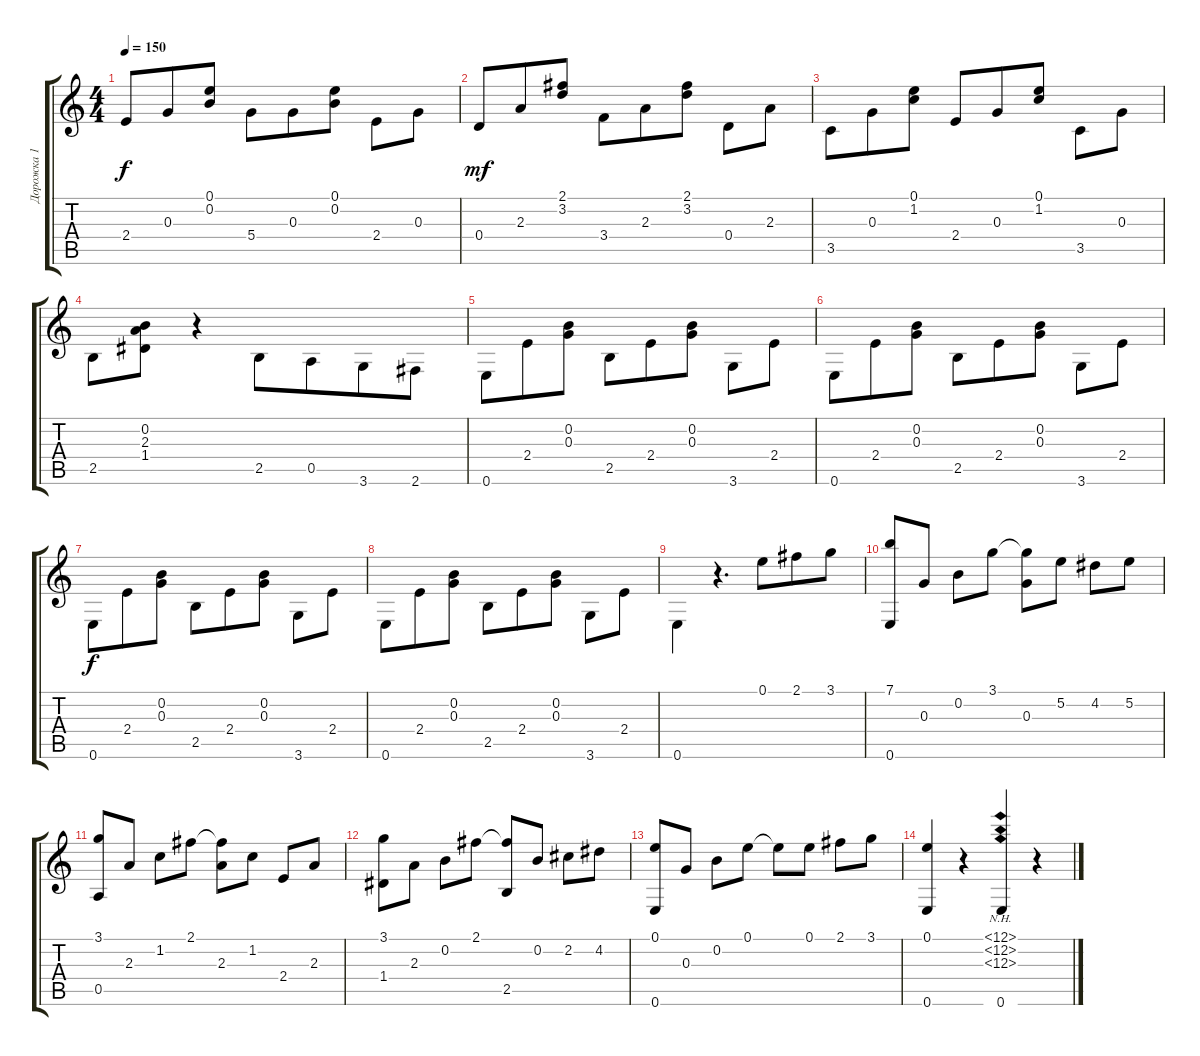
\track ("Дорожка 1" "Дорожка 1") {instrument acousticguitarnylon}
\staff {score tabs}
\tuning (E4 B3 G3 D3 A2 E2) {hide}
\ts (4 4)
\tempo 150
\clef g2
\ks c
2.4.8{dy f} 0.3.8{beam merge} (0.1 0.2).8{beam split} 5.4.8{beam merge} 0.3.8 (0.1 0.2).8 2.4.8{beam Down} 0.3.8{beam Down} |
0.4.8{dy mf} 2.3.8{beam merge} (2.1 3.2).8{beam split} 3.4.8{beam merge} 2.3.8 (2.1 3.2).8{beam split} 0.4.8{beam Down} 2.3.8{beam Down} |
3.5.8{beam Down} 0.3.8{beam Down beam merge} (0.1 1.2).8{beam Down beam split} 2.4.8{beam merge} 0.3.8 (0.1 1.2).8{beam split} 3.5.8{beam Down beam merge} 0.3.8{beam Down} |
2.5.8{beam Down} (0.2 2.3 1.4).8{beam Down} r.4 2.5.8{beam Down} 0.5.8{beam Down beam merge} 3.6.8{beam Down} 2.6.8{beam Down} |
0.6.8{beam Down} 2.4.8{beam Down beam merge} (0.2 0.3).8{beam Down beam split} 2.5.8{beam Down beam merge} 2.4.8{beam Down} (0.2 0.3).8{beam Down beam split} 3.6.8{beam Down} 2.4.8{beam Down} |
0.6.8{beam Down} 2.4.8{beam Down beam merge} (0.2 0.3).8{beam Down beam split} 2.5.8{beam Down beam merge} 2.4.8{beam Down} (0.2 0.3).8{beam Down beam split} 3.6.8{beam Down} 2.4.8{beam Down} |
0.6.8{dy f beam Down} 2.4.8{beam Down beam merge} (0.2 0.3).8{beam Down beam split} 2.5.8{beam Down beam merge} 2.4.8{beam Down} (0.2 0.3).8{beam Down beam split} 3.6.8{beam Down} 2.4.8{beam Down} |
0.6.8{beam Down} 2.4.8{beam Down beam merge} (0.2 0.3).8{beam Down beam split} 2.5.8{beam Down beam merge} 2.4.8{beam Down} (0.2 0.3).8{beam Down beam split} 3.6.8{beam Down} 2.4.8{beam Down} |
0.6.4{beam Down} r.4{d} 0.1.8{beam merge} 2.1.8 3.1.8 |
(7.1 0.6).8 0.3.8 0.2.8 3.1.8 (3.1{t} 0.3).8 5.2.8 4.2.8 5.2.8 |
(3.1 0.5).8 2.3.8 1.2.8 2.1.8 (2.1{t} 2.3).8 1.2.8 2.4.8 2.3.8 |
(3.1 1.4).8 2.3.8 0.2.8 2.1.8 (2.1{t} 2.5).8 0.2.8 2.2.8 4.2.8 |
(0.1 0.6).8 0.3.8 0.2.8 0.1.8 0.1{t}.8 0.1.8 2.1.8 3.1.8 |
(0.1 0.6).4 r.4 (0.1{nh} 0.2{nh} 0.3{nh} 0.6).4 r.4
